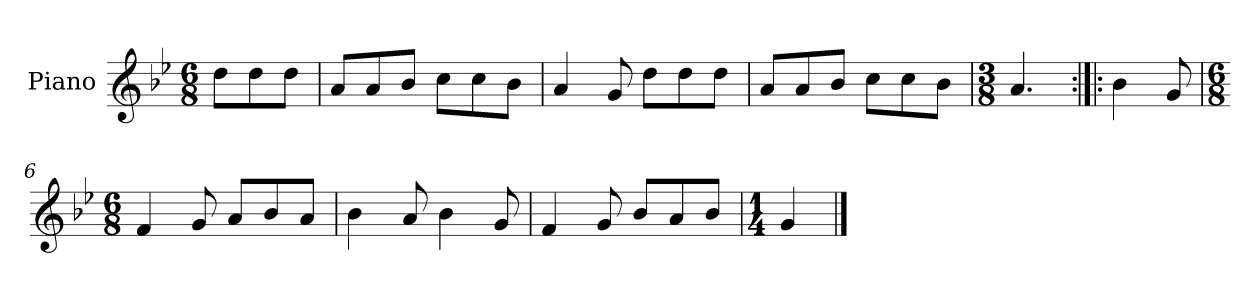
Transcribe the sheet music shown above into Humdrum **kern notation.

**kern
*part1
*staff1
*I"Piano
*I'Pno.
*clefG2
*k[b-e-]
*M6/8
=
8dd\L
8dd\
8dd\J
=1
8a/L
8a/
8b-/J
8cc\L
8cc\
8b-\J
=2
4a/
8g/
8dd\L
8dd\
8dd\J
=3
8a/L
8a/
8b-/J
8cc\L
8cc\
8b-\J
=4
*M3/8
4.a/
=5:|!|:
4b-\
8g/
=6
*M6/8
4f/
8g/
8a/L
8b-/
8a/J
=7
4b-\
8a/
4b-\
8g/
!!LO:LB:g=z
=8
4f/
8g/
8b-/L
8a/
8b-/J
=9
*M1/4
4g/
==
*-
